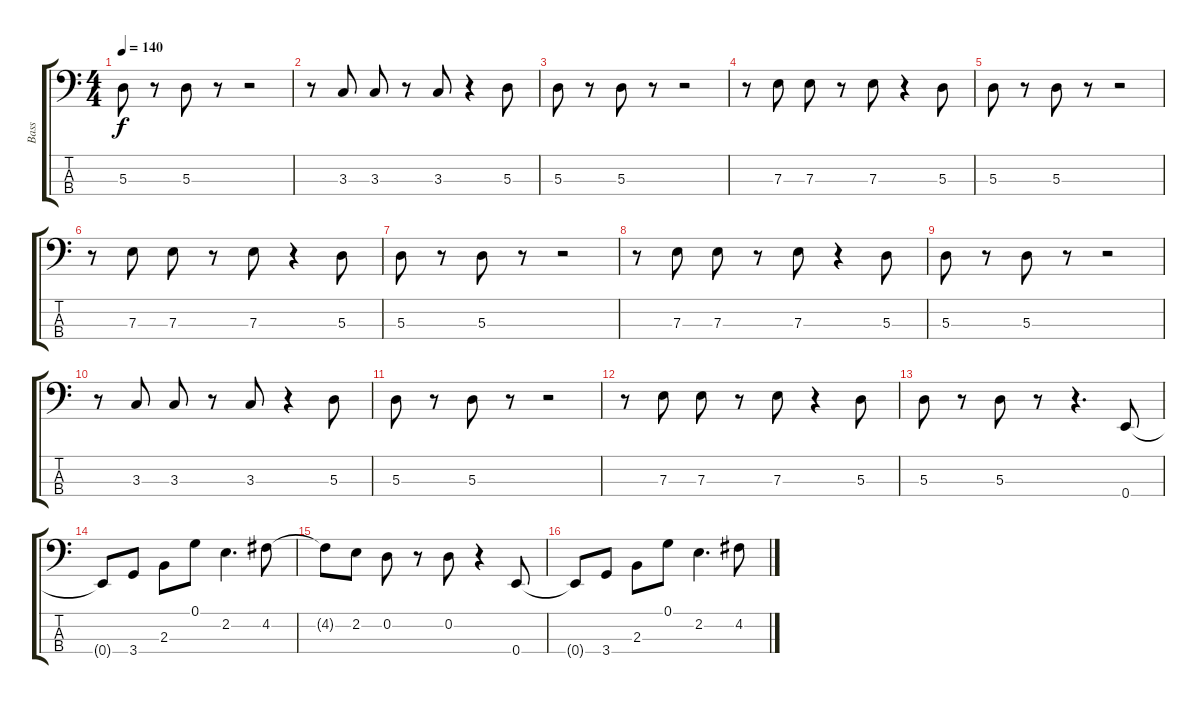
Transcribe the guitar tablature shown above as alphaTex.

\track ("Bass" "Bass") {instrument electricbassfinger}
\staff {score tabs}
\tuning (G2 D2 A1 E1) {hide}
\ts (4 4)
\tempo 140
\clef f4
\ks c
5.3.8{dy f} r.8 5.3.8 r.8 r.2 |
r.8 3.3.8 3.3.8 r.8 3.3.8 r.4 5.3.8 |
5.3.8 r.8 5.3.8 r.8 r.2 |
r.8 7.3.8 7.3.8 r.8 7.3.8 r.4 5.3.8 |
5.3.8 r.8 5.3.8 r.8 r.2 |
r.8 7.3.8 7.3.8 r.8 7.3.8 r.4 5.3.8 |
5.3.8 r.8 5.3.8 r.8 r.2 |
r.8 7.3.8 7.3.8 r.8 7.3.8 r.4 5.3.8 |
5.3.8 r.8 5.3.8 r.8 r.2 |
r.8 3.3.8 3.3.8 r.8 3.3.8 r.4 5.3.8 |
5.3.8 r.8 5.3.8 r.8 r.2 |
r.8 7.3.8 7.3.8 r.8 7.3.8 r.4 5.3.8 |
5.3.8 r.8 5.3.8 r.8 r.4{d} 0.4.8 |
0.4{t}.8 3.4.8 2.3.8 0.1.8 2.2.4{d} 4.2.8 |
4.2{t}.8 2.2.8 0.2.8 r.8 0.2.8 r.4 0.4.8 |
0.4{t}.8 3.4.8 2.3.8 0.1.8 2.2.4{d} 4.2.8
